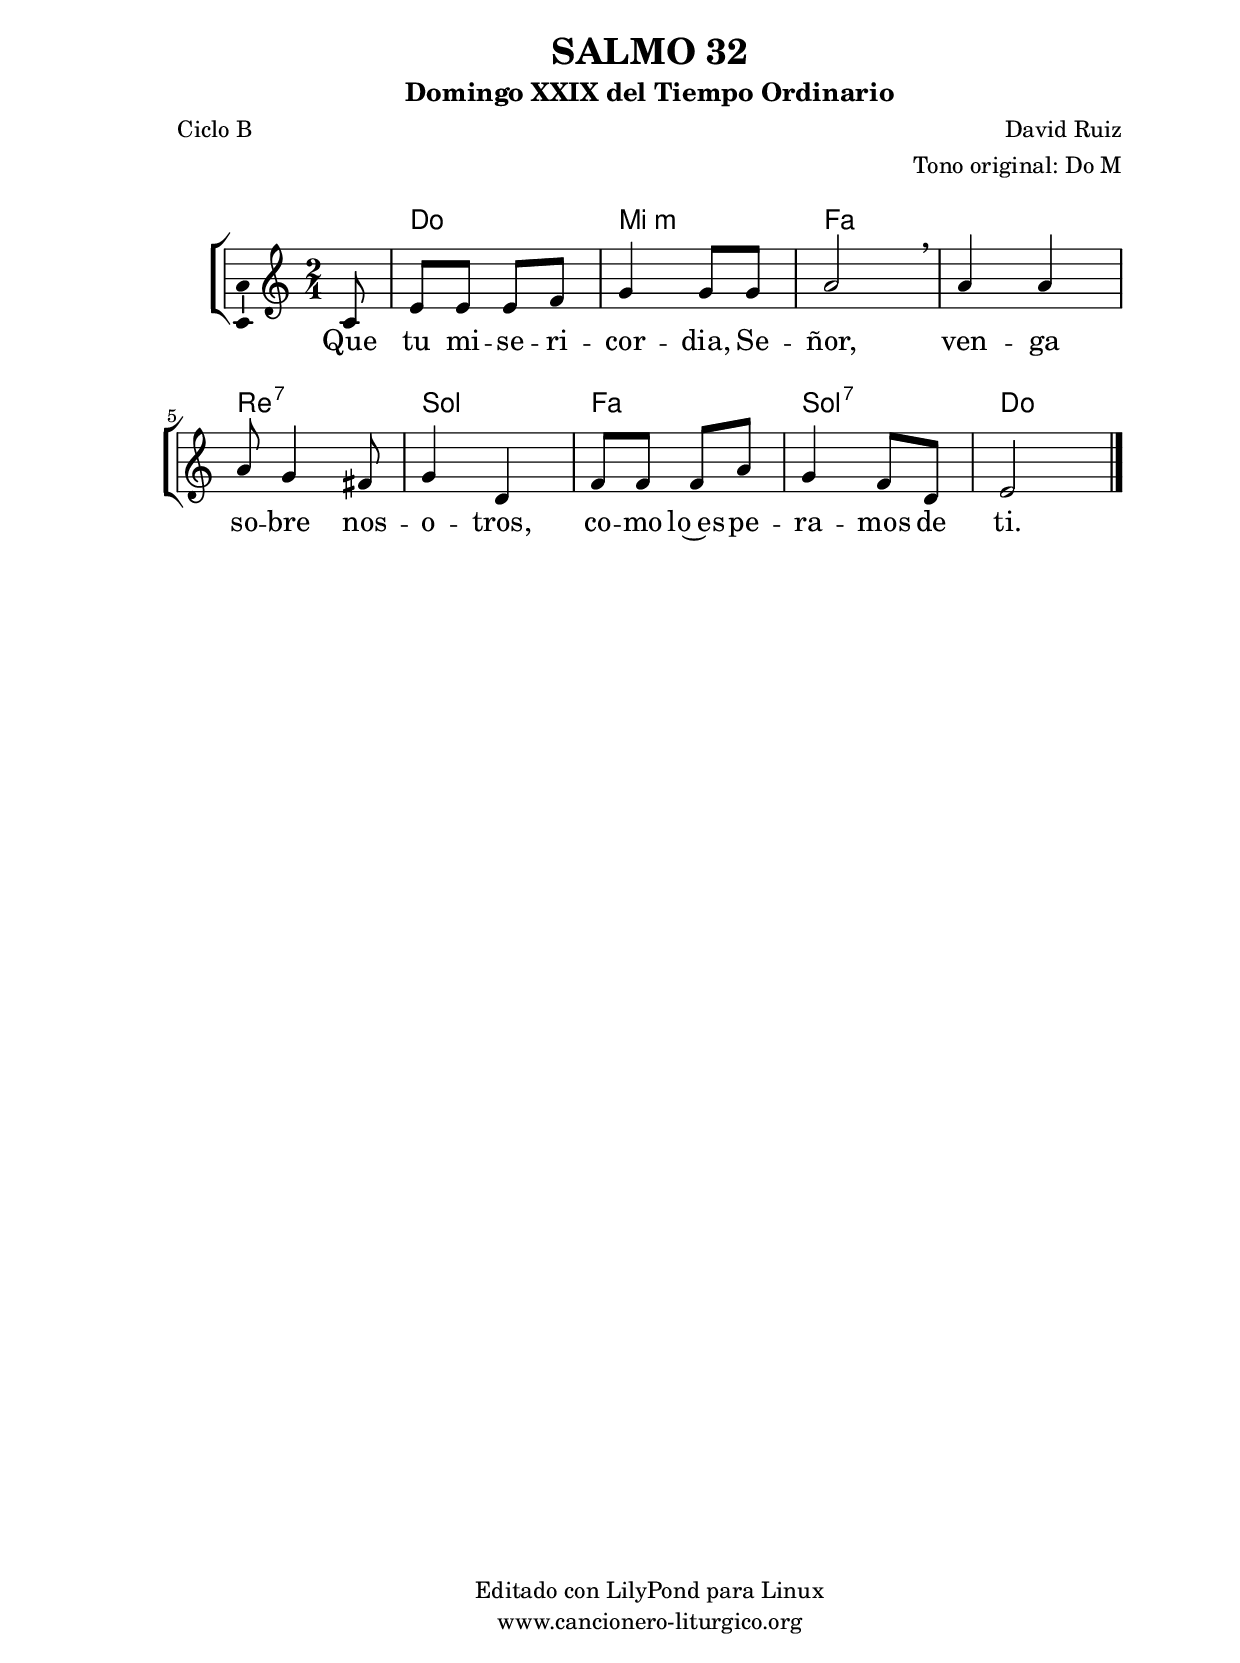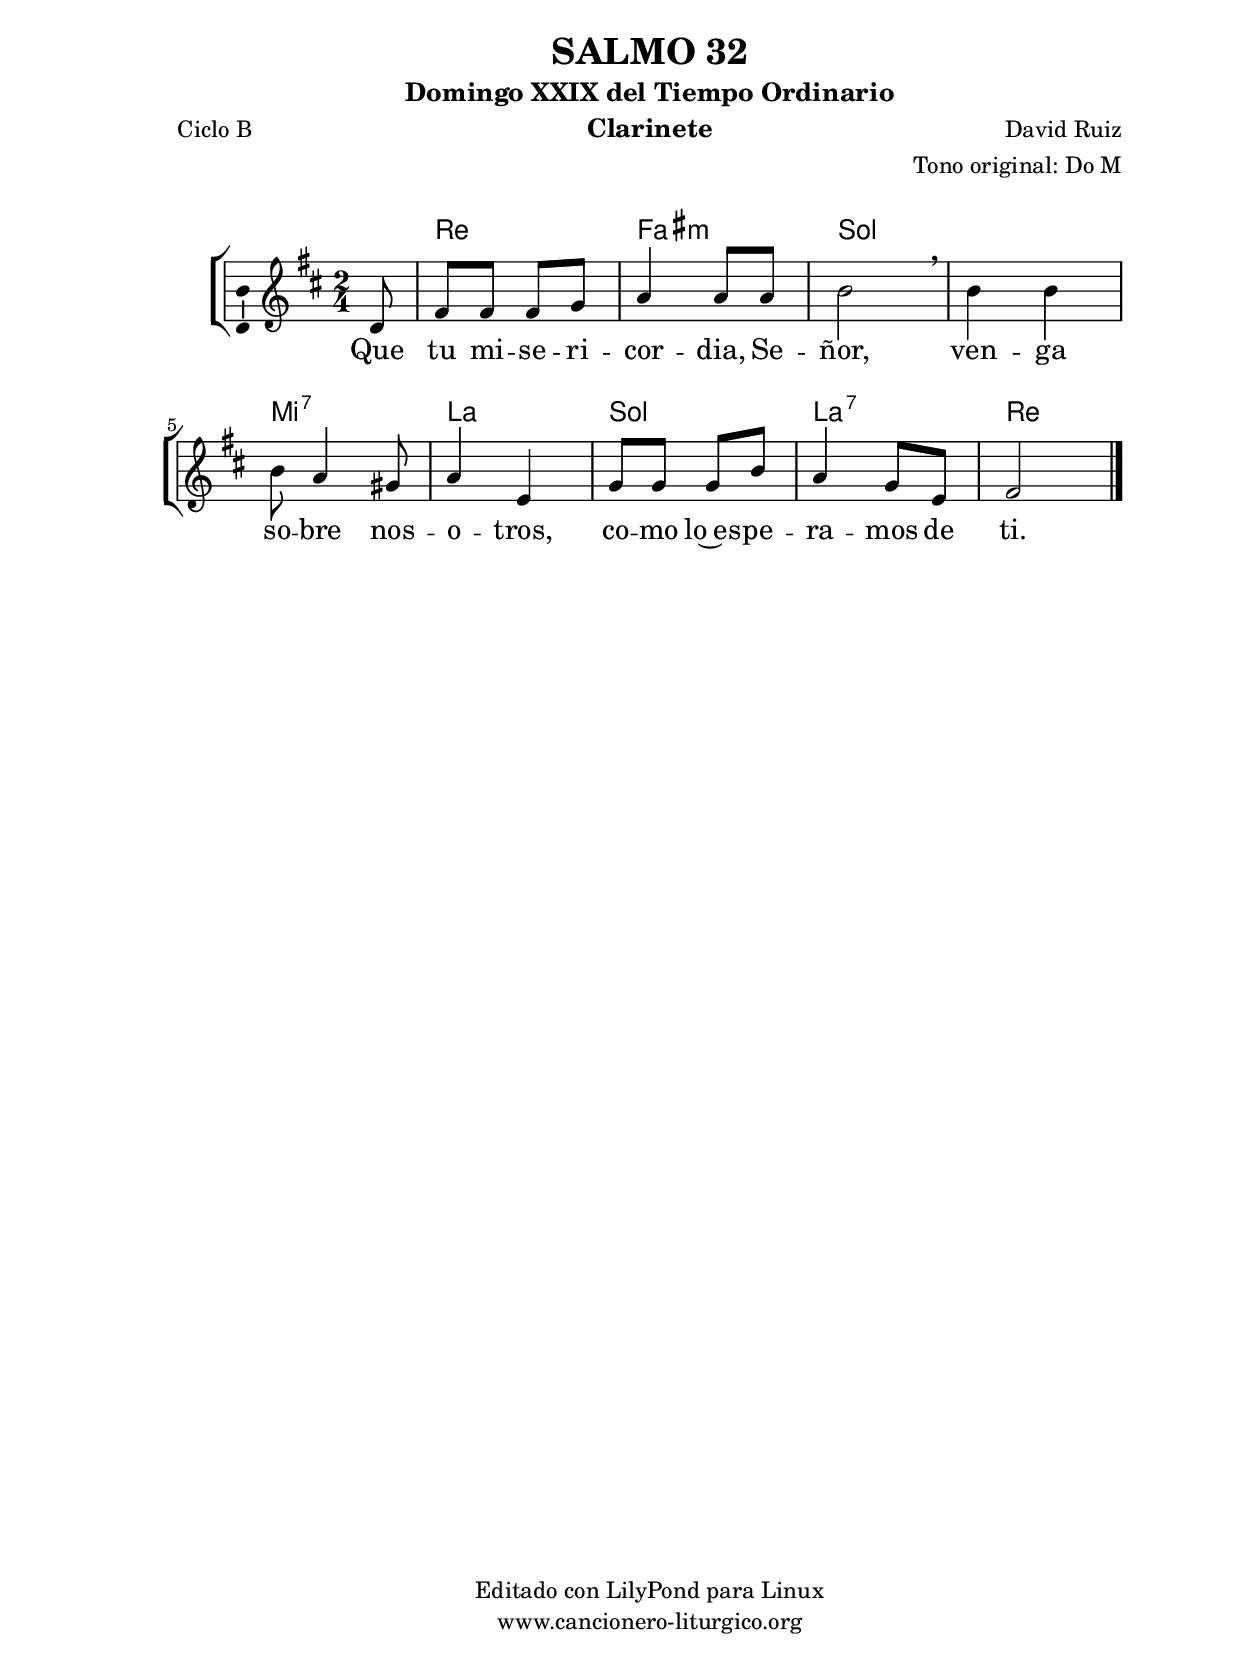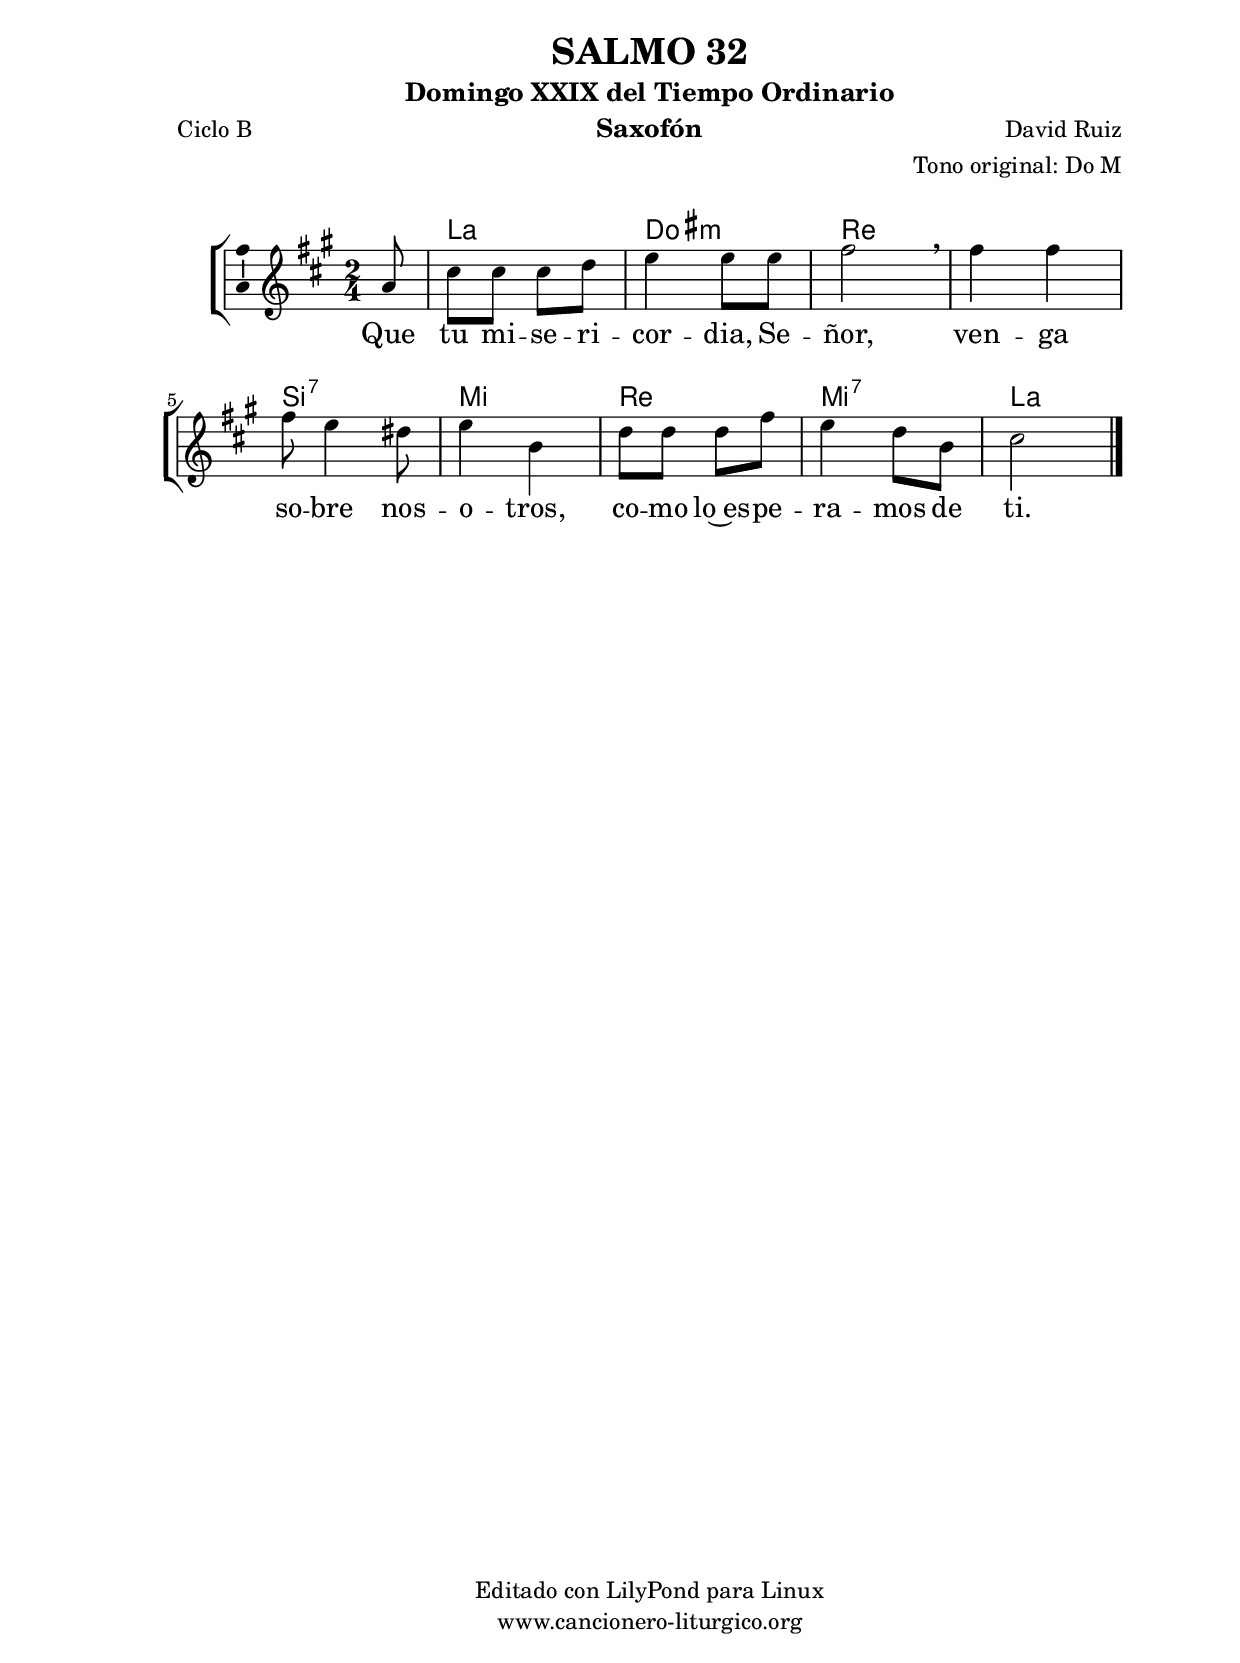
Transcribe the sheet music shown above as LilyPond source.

%
%para convertir .midi en .wav:
%timidity filename.midi -Ow -o finename.wav
%
%
%Para convertir de .wav a .mp3:
%lame -h -m j filename.wav
%
%
%para escuchar el midi:
%timidity nombrefichero.midi
%


%versión de lilypond para la que se ha escrito esta partitura:
\version "2.16.0"

	%Tamaño papel
	#(set-default-paper-size "a4")
	%Tamaño partitura
	#(set-global-staff-size 20)
	%No responde al pulsar sobre una nota
	#(ly:set-option 'point-and-click #f)

%parámetros del encabezamiento:
\header {
	title = "SALMO 32"
	subtitle = "Domingo XXIX del Tiempo Ordinario"
	composer = "David Ruiz"
	poet = "Ciclo B"
	meter = ""
	arranger = "Tono original: Do M"
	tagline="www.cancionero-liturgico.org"
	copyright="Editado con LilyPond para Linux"
	tiempo = "Ordinario"
	usos = "Salmo"
	letra = ""
	}

%parámetros asociados al papel:
\paper  {
	oddHeaderMarkup = \markup {\fill-line { \on-the-fly #not-first-page \fromproperty #'header:title \on-the-fly #not-first-page \fromproperty #'header:composer }}
	evenHeaderMarkup = \markup {\fill-line { \fromproperty #'header:composer \fromproperty #'header:title }}
	#(set-paper-size "a4")
	print-page-number = ##f
	first-page-number = 1
	print-first-page-number = ##f
%	head-separation = 3.0 \cm
	top-margin = 2.0 \cm
	bottom-margin = 0.5\cm
%%%	bottom-margin = -1.0\cm
	left-margin = 3.0 \cm
	line-width = 16.0 \cm 
	indent = 8\mm
	interscoreline = 2.\mm
	between-system-space = 15\mm
%	para que las partituras no llenen la hoja:
	ragged-bottom = ##t
%	idem para la última hoja:
	ragged-last-bottom = ##f
%	para que las partituras llenen el ancho del papel:
	ragged-last = ##f
	after-title-space = 2.5 \cm
%page-count=1
%system-count=1

	%Flexible Vertical Spacing
%	markup-markup-spacing =
%	#'((basic-distance . 15) (minimum-distance . 15) (padding . 3))
	markup-system-spacing =
	#'((basic-distance . 15) (minimum-distance . 15) (padding . 3))
	system-system-spacing =
	#'((basic-distance . 15) (minimum-distance . 15) (padding . 3))
	score-system-spacing =
	#'((basic-distance . 15) (minimum-distance . 15) (padding . 5))
%	top-system-spacing = % header
%	#'((basic-distance . 8) (minimum-distance . 0) (padding . 3))
%	top-markup-spacing =
%	#'((basic-distance . 20) (minimum-distance . 20) (padding . 3))
	last-bottom-spacing = % footer
	#'((basic-distance . 5) (minimum-distance . 5) (padding . 3))
%	score-markup-spacing =
%	#'((basic-distance . 16) (minimum-distance . 13) (padding . 3))

	}


%parámetros que afectan a toda la partitura:
global =  {
	%clave de sol (G):
	\clef G
	%armadura:
%	\transpose d ees
	\key c \major
	\tempo 4=80
	\set Score.tempoHideNote = ##t
	}


acordes = {
	\italianChords
	\chordmode {
%	\transpose d ees
{

s8
c2 e:m f f d:7 g f g:7 c

	}
	}
}

melodia = 
%	\transpose d ees
{
	\relative c'{
	\time 2/4

\partial8 c8
e8 e e f
g4 g8 g
a2 \breathe
a4 a
a8 g4 fis8
g4 d
f8 f f a
g4 f8 d
e2

	\bar "|."
	}
	}


texto = \lyricmode {
Que tu mi -- se -- ri -- cor -- dia, Se -- ñor, ven -- ga so -- bre nos -- o -- tros,
co -- mo lo~es -- pe -- ra -- mos de ti.
	}


acordesStaff = \context ChordNames = acordesStaff <<
	\set chordChanges = ##t
	\acordes
	>>


vozStaff = \context Voice = vozStaff
\with {\consists "Ambitus_engraver"}
<<
%	\set Staff.instrumentName = ""
%	\set Staff.shortInstrumentName = ""
%	\set Staff.midiInstrument = #"clarinet"
%	\set Staff.midiInstrument = #"cello"
%	\set Staff.midiInstrument = #"flute"
	\set Staff.midiInstrument = #"electric guitar (jazz)"
%	\set Staff.midiInstrument = #"english horn"
%	\set Staff.midiInstrument = #"violin"
%	\set Staff.midiInstrument = #"glockenspiel"
	\set Staff.midiMinimumVolume = #0.7
	\set Staff.midiMaximumVolume = #0.9
	\global
	\melodia
	>>


textoStaff = \context Lyrics = textoStaff <<
	\lyricsto vozStaff \texto
	>>

\book {
	\score {
		\context ChoirStaff {
			\override StaffGroup.SystemStartBracket #'collapse-height = #1
			\override Score.SystemStartBar #'collapse-height = #1
			<<
			\acordesStaff
			\vozStaff
			\textoStaff
			>>
			}
		\layout {
	    		\context {
				\Lyrics
				\override LyricText #'font-size = #2
				}
	   		 \context {
				\Score
				%fontSize = #3
				\override StaffSymbol #'staff-space = #(magstep +3)
				%\override Beam #'thickness = #0.55
				%\override SpacingSpanner #'spacing-increment = #1.0
				%\override Slur #'height-limit = #1.5
				}
			}
		}
	\score {
		\unfoldRepeats
		\context ChoirStaff {
			<<
			\acordesStaff
			\vozStaff
			>>
			}
		\midi {
	  		\context {
	  			\Score
				tempoWholesPerMinute = #(ly:make-moment 70 4)
				}
			}
		}
	}

%Partitura para clarinete
#(define output-suffix "C")
\book {
	\header{
		instrument = "Clarinete"
		}
	\score {
		\context ChoirStaff {
			\override StaffGroup.SystemStartBracket #'collapse-height = #1
			\override Score.SystemStartBar #'collapse-height = #1
\transpose c d
			<<
			\acordesStaff
			\vozStaff
			\textoStaff
			>>
			}
		\layout {
	    		\context {
				\Lyrics
				\override LyricText #'font-size = #2
				}
	   		 \context {
				\Score
				%fontSize = #3
				\override StaffSymbol #'staff-space = #(magstep +3)
				%\override Beam #'thickness = #0.55
				%\override SpacingSpanner #'spacing-increment = #1.0
				%\override Slur #'height-limit = #1.5
				}
			}
		}
	}

%Partitura para saxofón
#(define output-suffix "S")
\book {
	\header{
		instrument = "Saxofón"
		}
	\score {
		\context ChoirStaff {
			\override StaffGroup.SystemStartBracket #'collapse-height = #1
			\override Score.SystemStartBar #'collapse-height = #1
\transpose c a
			<<
			\acordesStaff
			\vozStaff
			\textoStaff
			>>
			}
		\layout {
	    		\context {
				\Lyrics
				\override LyricText #'font-size = #2
				}
	   		 \context {
				\Score
				%fontSize = #3
				\override StaffSymbol #'staff-space = #(magstep +3)
				%\override Beam #'thickness = #0.55
				%\override SpacingSpanner #'spacing-increment = #1.0
				%\override Slur #'height-limit = #1.5
				}
			}
		}
	}

